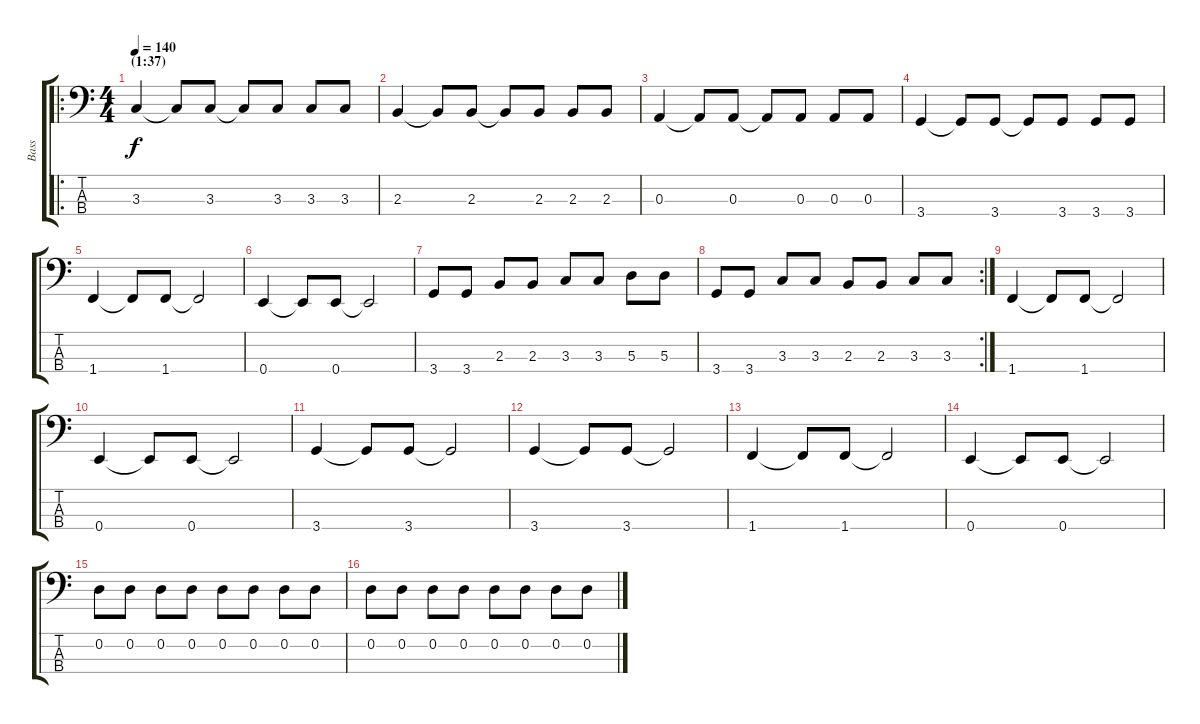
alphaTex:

\track ("Bass" "Bass") {instrument electricbassfinger}
\staff {score tabs}
\tuning (G2 D2 A1 E1) {hide}
\ro
\ts (4 4)
\section ("" "(1:37)")
\tempo 140
\clef f4
\ks c
3.3.4{dy f} 3.3{t}.8 3.3.8 3.3{t}.8 3.3.8 3.3.8 3.3.8 |
2.3.4 2.3{t}.8 2.3.8 2.3{t}.8 2.3.8 2.3.8 2.3.8 |
0.3.4 0.3{t}.8 0.3.8 0.3{t}.8 0.3.8 0.3.8 0.3.8 |
3.4.4 3.4{t}.8 3.4.8 3.4{t}.8 3.4.8 3.4.8 3.4.8 |
1.4.4 1.4{t}.8 1.4.8 1.4{t}.2 |
0.4.4 0.4{t}.8 0.4.8 0.4{t}.2 |
3.4.8 3.4.8 2.3.8 2.3.8 3.3.8 3.3.8 5.3.8 5.3.8 |
\rc 2
3.4.8 3.4.8 3.3.8 3.3.8 2.3.8 2.3.8 3.3.8 3.3.8 |
1.4.4 1.4{t}.8 1.4.8 1.4{t}.2 |
0.4.4 0.4{t}.8 0.4.8 0.4{t}.2 |
3.4.4 3.4{t}.8 3.4.8 3.4{t}.2 |
3.4.4 3.4{t}.8 3.4.8 3.4{t}.2 |
1.4.4 1.4{t}.8 1.4.8 1.4{t}.2 |
0.4.4 0.4{t}.8 0.4.8 0.4{t}.2 |
0.2.8 0.2.8 0.2.8 0.2.8 0.2.8 0.2.8 0.2.8 0.2.8 |
0.2.8 0.2.8 0.2.8 0.2.8 0.2.8 0.2.8 0.2.8 0.2.8
